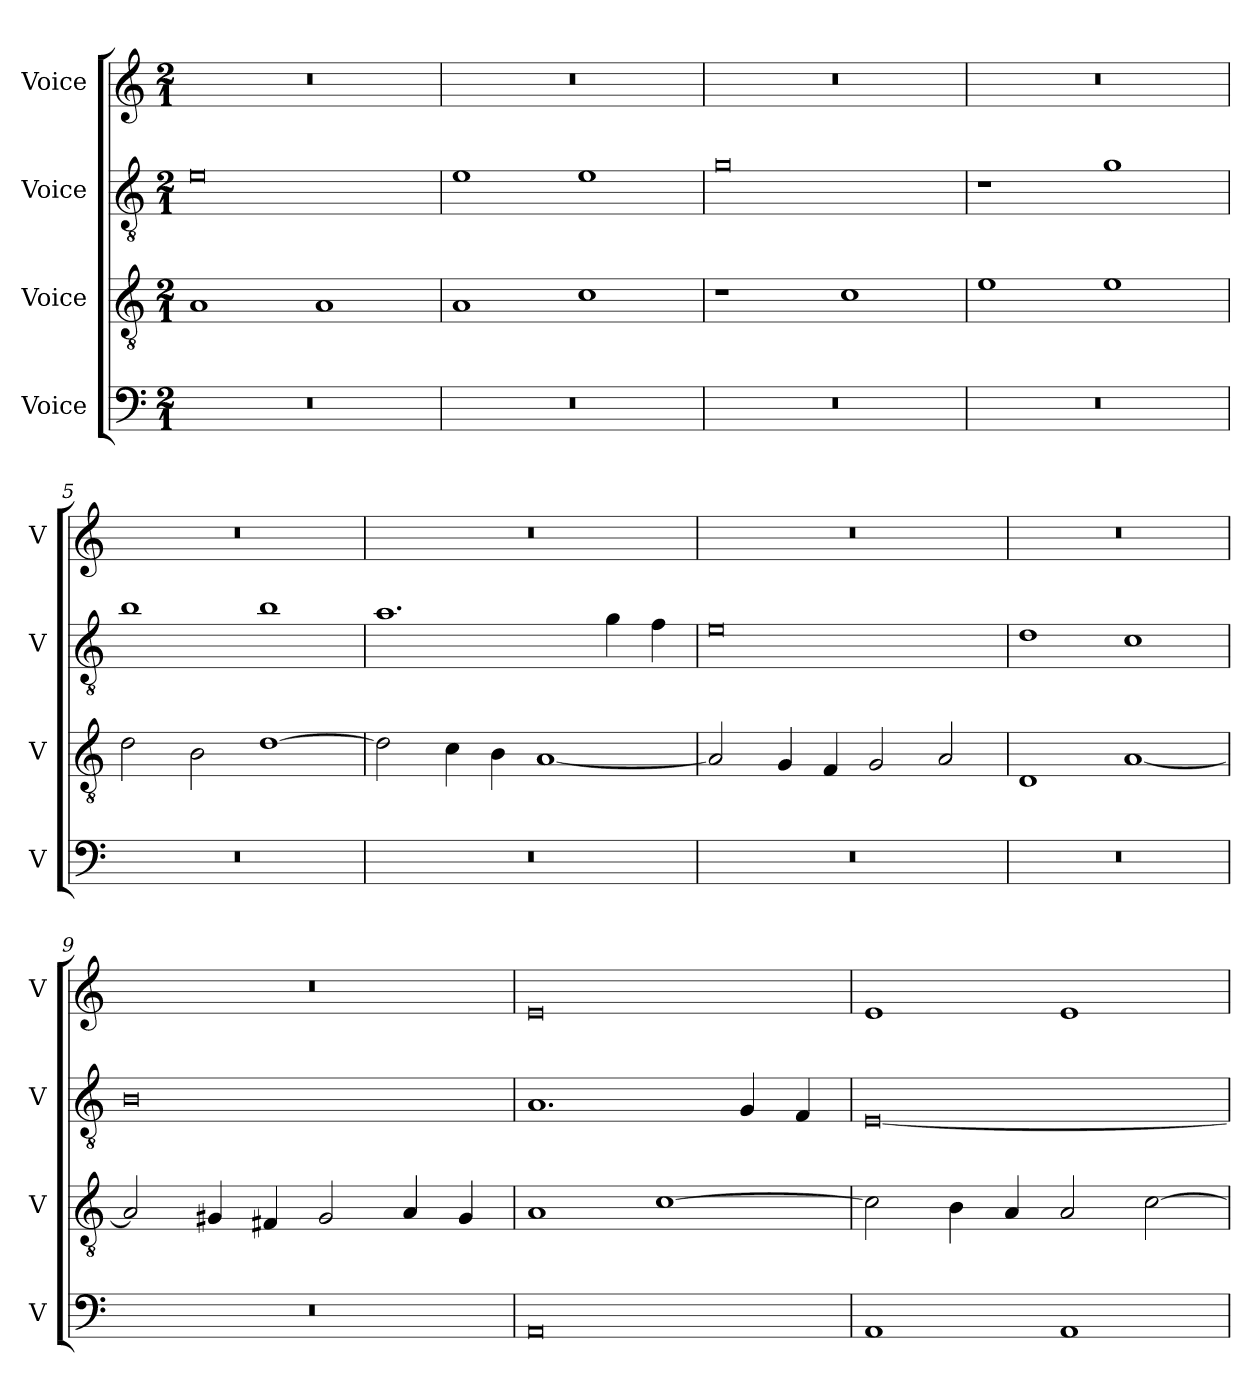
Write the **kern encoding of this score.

**kern	**kern	**kern	**kern
*part4	*part3	*part2	*part1
*staff4	*staff3	*staff2	*staff1
*I"Voice	*I"Voice	*I"Voice	*I"Voice
*I'V	*I'V	*I'V	*I'V
*clefF4	*clefGv2	*clefGv2	*clefG2
*k[]	*k[]	*k[]	*k[]
*M2/1	*M2/1	*M2/1	*M2/1
=1	=1	=1	=1
0r	1A	0e	0r
.	1A	.	.
=2	=2	=2	=2
0r	1A	1e	0r
.	1c	1e	.
=3	=3	=3	=3
0r	1r	0g	0r
.	1c	.	.
=4	=4	=4	=4
0r	1e	1r	0r
.	1e	1g	.
=5	=5	=5	=5
0r	2d\	1b	0r
.	2B\	.	.
.	[1d	1b	.
!!LO:LB:g=z
=6	=6	=6	=6
0r	2d\]	1.a	0r
.	4c\	.	.
.	4B\	.	.
.	[1A	.	.
.	.	4g\	.
.	.	4f\	.
=7	=7	=7	=7
0r	2A/]	0e	0r
.	4G/	.	.
.	4F/	.	.
.	2G/	.	.
.	2A/	.	.
=8	=8	=8	=8
0r	1D	1d	0r
.	[1A	1c	.
=9	=9	=9	=9
0r	2A/]	0B	0r
.	4G#X/	.	.
.	4F#X/	.	.
.	2G#/	.	.
.	4A/	.	.
.	4G#/	.	.
!!LO:LB:g=z
=10	=10	=10	=10
0AA	1A	1.A	0e
.	[1c	.	.
.	.	4G/	.
.	.	4F/	.
=11	=11	=11	=11
1AA	2c\]	[0E	1e
.	4B\	.	.
.	4A/	.	.
1AA	2A/	.	1e
.	[2c\	.	.
=	=	=	=
*-	*-	*-	*-
